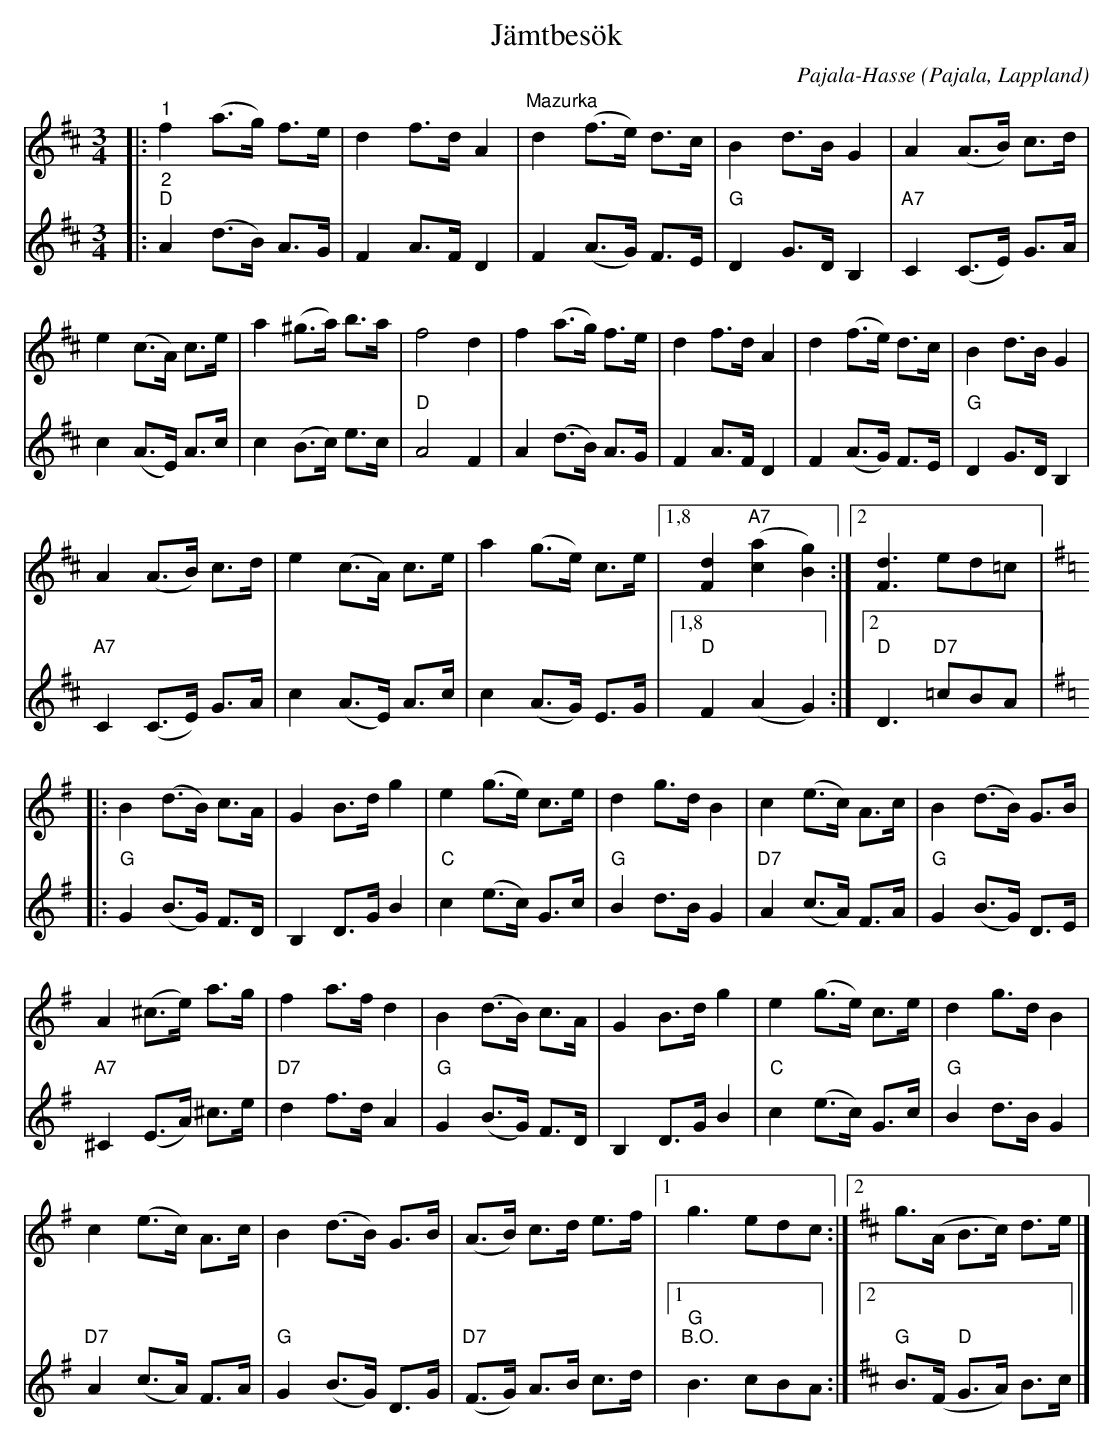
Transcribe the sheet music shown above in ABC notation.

X:1
T:Jämtbesök
C:Pajala-Hasse
O:Pajala, Lappland
L:1/8
M:3/4
K:D
V:1
|:"^1" f2 (a>g) f>e | d2 f>d A2 |"^Mazurka" d2 (f>e) d>c | B2 d>B G2 | A2 (A>B) c>d |
e2 (c>A) c>e | a2 (^g>a) b>a | f4 d2 | f2 (a>g) f>e | d2 f>d A2 | d2 (f>e) d>c | B2 d>B G2 |
A2 (A>B) c>d | e2 (c>A) c>e | a2 (g>e) c>e |1,8 [Fd]2"A7" ([ca]2 [Bg]2) :|2 [Fd]3 ed=c |:
[K:G] B2 (d>B) c>A | G2 B>d g2 | e2 (g>e) c>e | d2 g>d B2 | c2 (e>c) A>c | B2 (d>B) G>B |
A2 (^c>e) a>g | f2 a>f d2 | B2 (d>B) c>A | G2 B>d g2 | e2 (g>e) c>e | d2 g>d B2 |
c2 (e>c) A>c | B2 (d>B) G>B | (A>B) c>d e>f |1 g3 edc :|2[K:D] g>(A B>c) d>e |]
V:2
|:"^2""D" A2 (d>B) A>G | F2 A>F D2 | F2 (A>G) F>E |"G" D2 G>D B,2 |"A7" C2 (C>E) G>A |
c2 (A>E) A>c | c2 (B>c) e>c |"D" A4 F2 | A2 (d>B) A>G | F2 A>F D2 | F2 (A>G) F>E |
"G" D2 G>D B,2 |"A7" C2 (C>E) G>A | c2 (A>E) A>c | c2 (A>G) E>G |1,8"D" F2 (A2 G2) :|2 "D" D3"D7" =cBA |:
[K:G]"G" G2 (B>G) F>D | B,2 D>G B2 |"C" c2 (e>c) G>c |"G" B2 d>B G2 | "D7" A2 (c>A) F>A |
"G" G2 (B>G) D>E |"A7" ^C2 (E>A) ^c>e |"D7" d2 f>d A2 |"G" G2 (B>G) F>D |
B,2 D>G B2 |"C" c2 (e>c) G>c |"G" B2 d>B G2 |"D7" A2 (c>A) F>A |"G" G2 (B>G) D>G |
"D7" (F>G) A>B c>d |1"G" "^B.O." B3 cBA :|2[K:D]"G" B>(F"D" G>A) B>c |]
